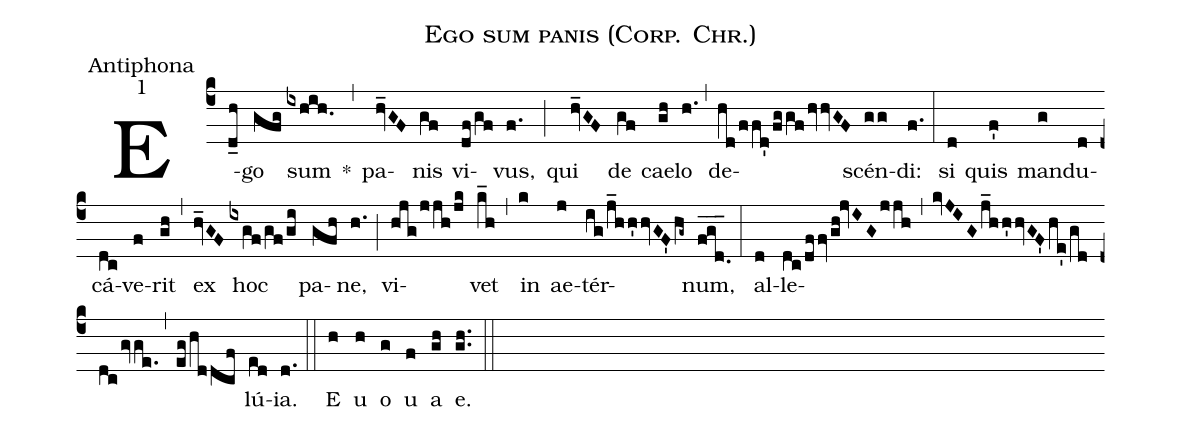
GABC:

name:Ego sum panis (Corp. Chr.);
office-part:Antiphona;
mode:1;
%%
(c4) E(d_h)go(gfg) sum(ixhih.) *(,) pa(hv_GF)nis(gf) vi(df/gf)vus,(f.) (;) qui(hv_GF) de(gf) cae(gh)lo(h.) (,) de(hd/ffd'/fggf/hvvGF)scén(gg)di:(f.) (:) si(d) quis(f') man(g)du(d)cá(dc)ve(f)rit(gh) (,) ex(hv_GF) hoc(ixgf/gf/gi) pa(gfh)ne,(h.) (;) vi(hjg/jjh/jk)vet(k_h) (,) in(k) ae(j)tér(ig/j_hh'hvGF'hg~)num,(fgd.___) (:) al(d)le(dc/dffv/gh!jvIG/jjh,kvJIG/j_hh'hvGF'/he'/gddc/gvge.,eg/hddcf)lú(ed)ia.(d.) (::) <eu>E(h) u(h) o(g) u(f) a(gh) e.</eu>(gh..) (::)
